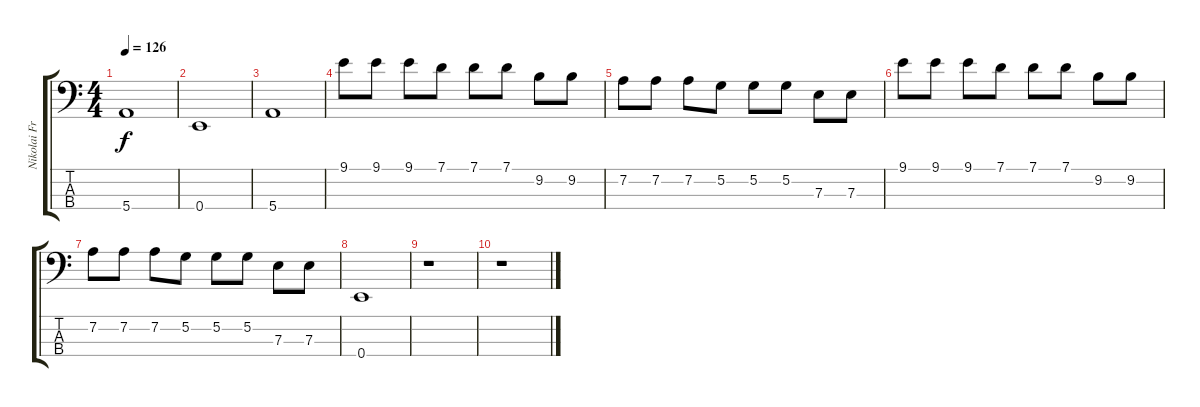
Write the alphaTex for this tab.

\track ("Nikolai Fraiture" "Nikolai Fr") {instrument electricbassfinger}
\staff {score tabs}
\tuning (G2 D2 A1 E1) {hide}
\ts (4 4)
\tempo 126
\clef f4
\ks c
5.4.1{dy f} |
0.4.1 |
5.4.1 |
9.1.8 9.1.8 9.1.8 7.1.8 7.1.8 7.1.8 9.2.8 9.2.8 |
7.2.8 7.2.8 7.2.8 5.2.8 5.2.8 5.2.8 7.3.8 7.3.8 |
9.1.8 9.1.8 9.1.8 7.1.8 7.1.8 7.1.8 9.2.8 9.2.8 |
7.2.8 7.2.8 7.2.8 5.2.8 5.2.8 5.2.8 7.3.8 7.3.8 |
0.4.1 |
r.1 |
r.1
